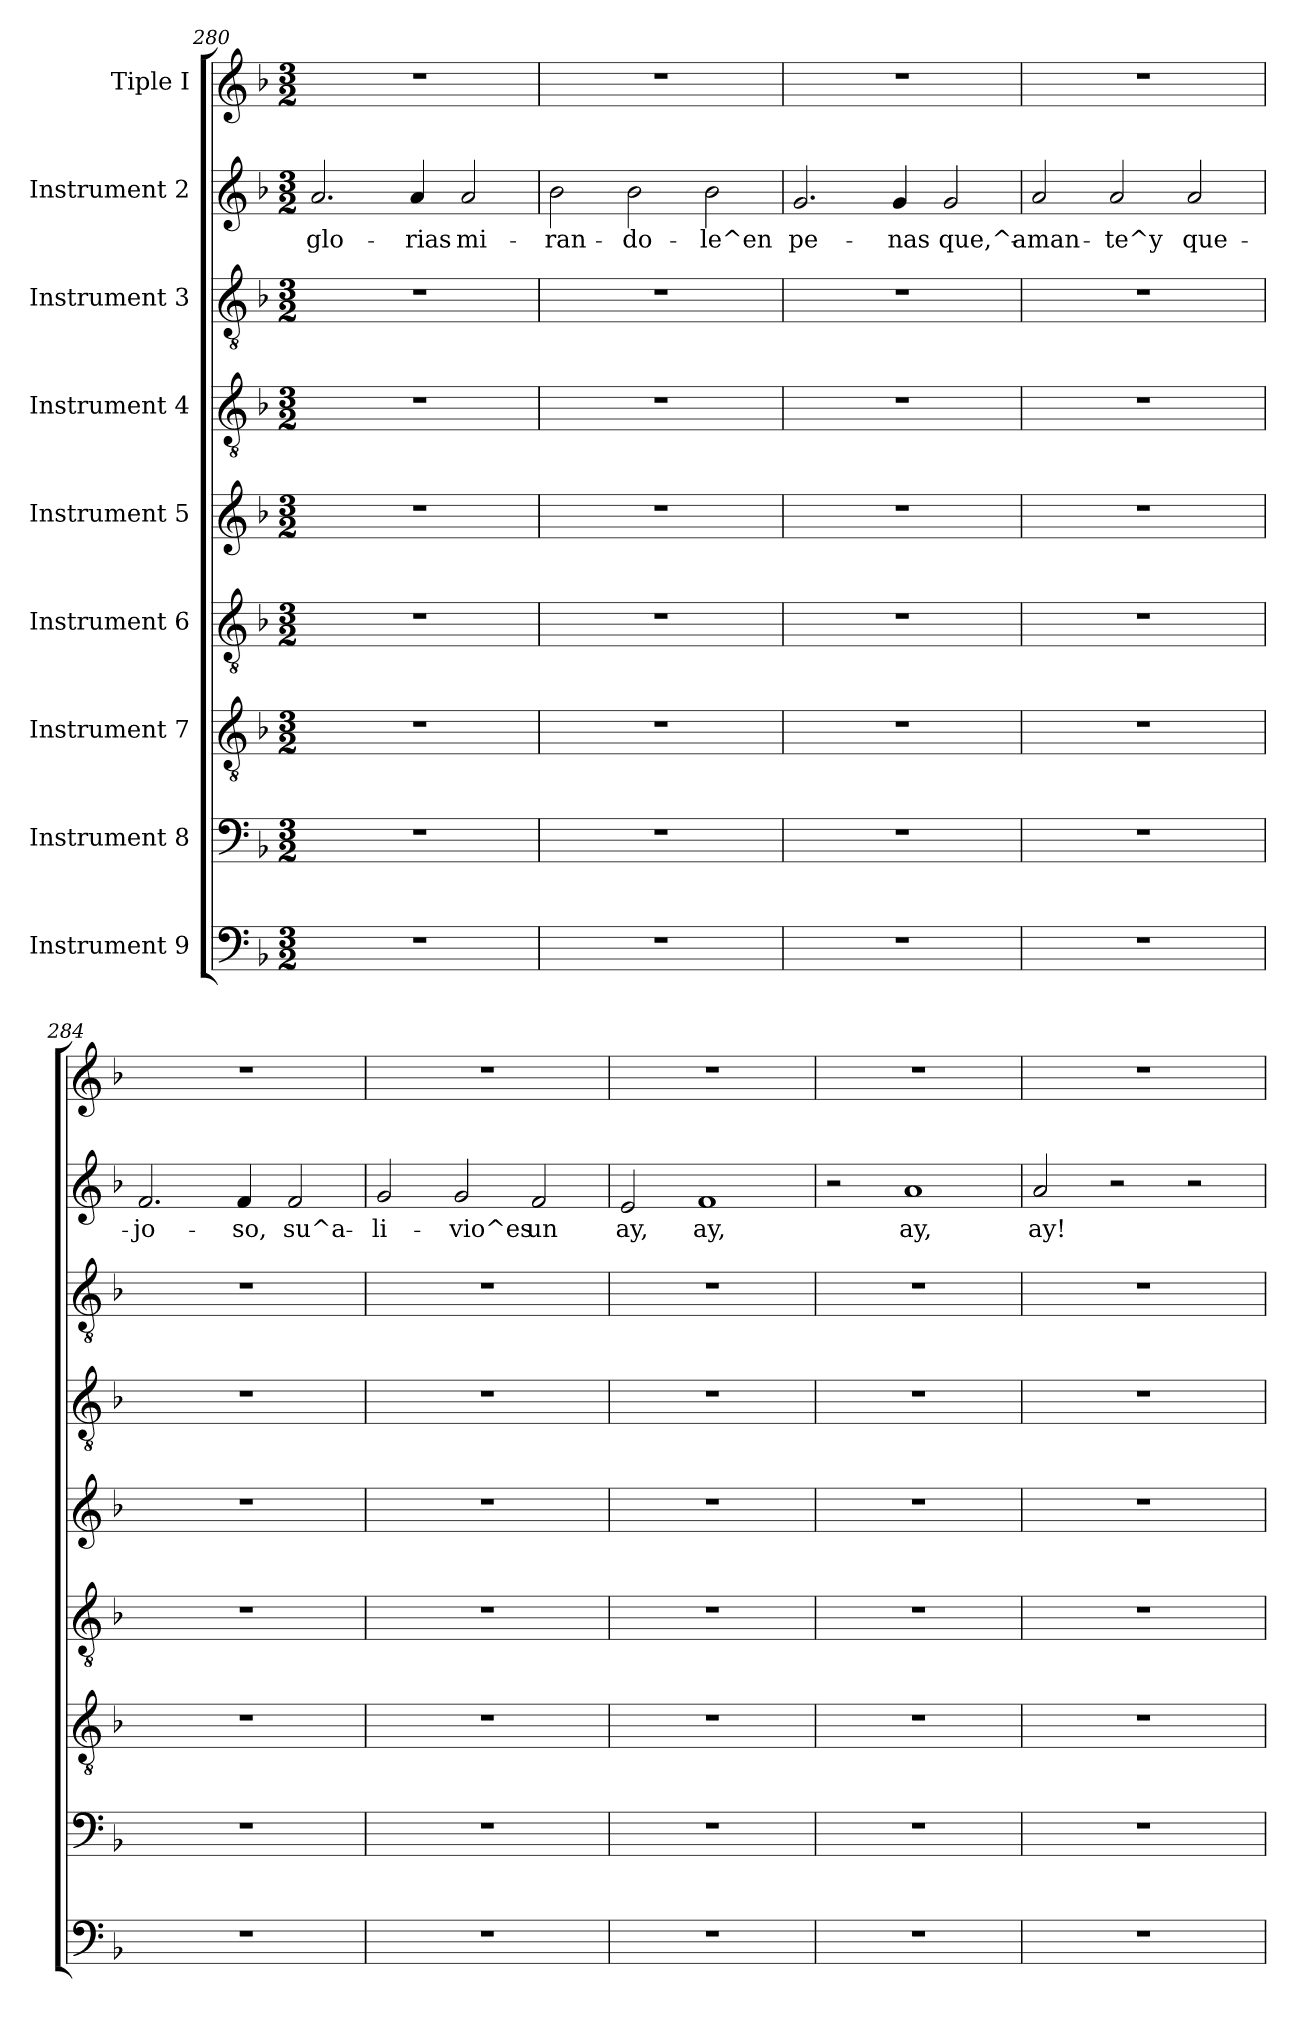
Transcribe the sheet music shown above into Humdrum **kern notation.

**kern	**kern	**kern	**kern	**kern	**kern	**kern	**kern	**text	**kern
*part9	*part8	*part7	*part6	*part5	*part4	*part3	*part2	*part2	*part1
*staff9	*staff8	*staff7	*staff6	*staff5	*staff4	*staff3	*staff2	*staff2	*staff1
*I"Instrument 9	*I"Instrument 8	*I"Instrument 7	*I"Instrument 6	*I"Instrument 5	*I"Instrument 4	*I"Instrument 3	*I"Instrument 2	*	*I"Tiple I
*clefF4	*clefF4	*clefGv2	*clefGv2	*clefG2	*clefGv2	*clefGv2	*clefG2	*	*clefG2
*k[b-]	*k[b-]	*k[b-]	*k[b-]	*k[b-]	*k[b-]	*k[b-]	*k[b-]	*	*k[b-]
*F:	*F:	*F:	*F:	*F:	*F:	*F:	*F:	*	*F:
*M3/2	*M3/2	*M3/2	*M3/2	*M3/2	*M3/2	*M3/2	*M3/2	*	*M3/2
=280	=280	=280	=280	=280	=280	=280	=280	=280	=280
!	!	!	!	!	!	!	!	!LO:LY:b:cj	!
1.r	1.r	1.r	1.r	1.r	1.r	1.r	2.a/	glo-	1.r
!	!	!	!	!	!	!	!	!LO:LY:b:cj	!
.	.	.	.	.	.	.	4a/	-rias	.
!	!	!	!	!	!	!	!	!LO:LY:b:cj	!
.	.	.	.	.	.	.	2a/	mi-	.
=281	=281	=281	=281	=281	=281	=281	=281	=281	=281
!	!	!	!	!	!	!	!	!LO:LY:b:cj	!
1.r	1.r	1.r	1.r	1.r	1.r	1.r	2b-\	-ran-	1.r
!	!	!	!	!	!	!	!	!LO:LY:b:cj	!
.	.	.	.	.	.	.	2b-\	-do-	.
!	!	!	!	!	!	!	!	!LO:LY:b:cj	!
.	.	.	.	.	.	.	2b-\	-le^en	.
=282	=282	=282	=282	=282	=282	=282	=282	=282	=282
!	!	!	!	!	!	!	!	!LO:LY:b:cj	!
1.r	1.r	1.r	1.r	1.r	1.r	1.r	2.g/	pe-	1.r
!	!	!	!	!	!	!	!	!LO:LY:b:cj	!
.	.	.	.	.	.	.	4g/	-nas	.
!	!	!	!	!	!	!	!	!LO:LY:b:cj	!
.	.	.	.	.	.	.	2g/	que,^a-	.
=283	=283	=283	=283	=283	=283	=283	=283	=283	=283
!	!	!	!	!	!	!	!	!LO:LY:b:cj	!
1.r	1.r	1.r	1.r	1.r	1.r	1.r	2a/	-man-	1.r
!	!	!	!	!	!	!	!	!LO:LY:b:cj	!
.	.	.	.	.	.	.	2a/	-te^y	.
!	!	!	!	!	!	!	!	!LO:LY:b:cj	!
.	.	.	.	.	.	.	2a/	que-	.
=284	=284	=284	=284	=284	=284	=284	=284	=284	=284
!	!	!	!	!	!	!	!	!LO:LY:b:cj	!
1.r	1.r	1.r	1.r	1.r	1.r	1.r	2.f/	-jo-	1.r
!	!	!	!	!	!	!	!	!LO:LY:b:cj	!
.	.	.	.	.	.	.	4f/	-so,	.
!	!	!	!	!	!	!	!	!LO:LY:b:cj	!
.	.	.	.	.	.	.	2f/	su^a-	.
!!LO:LB:g=z
=285	=285	=285	=285	=285	=285	=285	=285	=285	=285
!	!	!	!	!	!	!	!	!LO:LY:b:cj	!
1.r	1.r	1.r	1.r	1.r	1.r	1.r	2g/	-li-	1.r
!	!	!	!	!	!	!	!	!LO:LY:b:cj	!
.	.	.	.	.	.	.	2g/	-vio^es	.
!	!	!	!	!	!	!	!	!LO:LY:b:cj	!
.	.	.	.	.	.	.	2f/	un	.
=286	=286	=286	=286	=286	=286	=286	=286	=286	=286
!	!	!	!	!	!	!	!	!LO:LY:b:cj	!
1.r	1.r	1.r	1.r	1.r	1.r	1.r	2e/	ay,	1.r
!	!	!	!	!	!	!	!	!LO:LY:b:cj	!
.	.	.	.	.	.	.	1f	ay,	.
=287	=287	=287	=287	=287	=287	=287	=287	=287	=287
1.r	1.r	1.r	1.r	1.r	1.r	1.r	2r	.	1.r
!	!	!	!	!	!	!	!	!LO:LY:b:cj	!
.	.	.	.	.	.	.	1a	ay,	.
=288	=288	=288	=288	=288	=288	=288	=288	=288	=288
!	!	!	!	!	!	!	!	!LO:LY:b:cj	!
1.r	1.r	1.r	1.r	1.r	1.r	1.r	2a/	ay!	1.r
.	.	.	.	.	.	.	2r	.	.
.	.	.	.	.	.	.	2r	.	.
=	=	=	=	=	=	=	=	=	=
*-	*-	*-	*-	*-	*-	*-	*-	*-	*-
